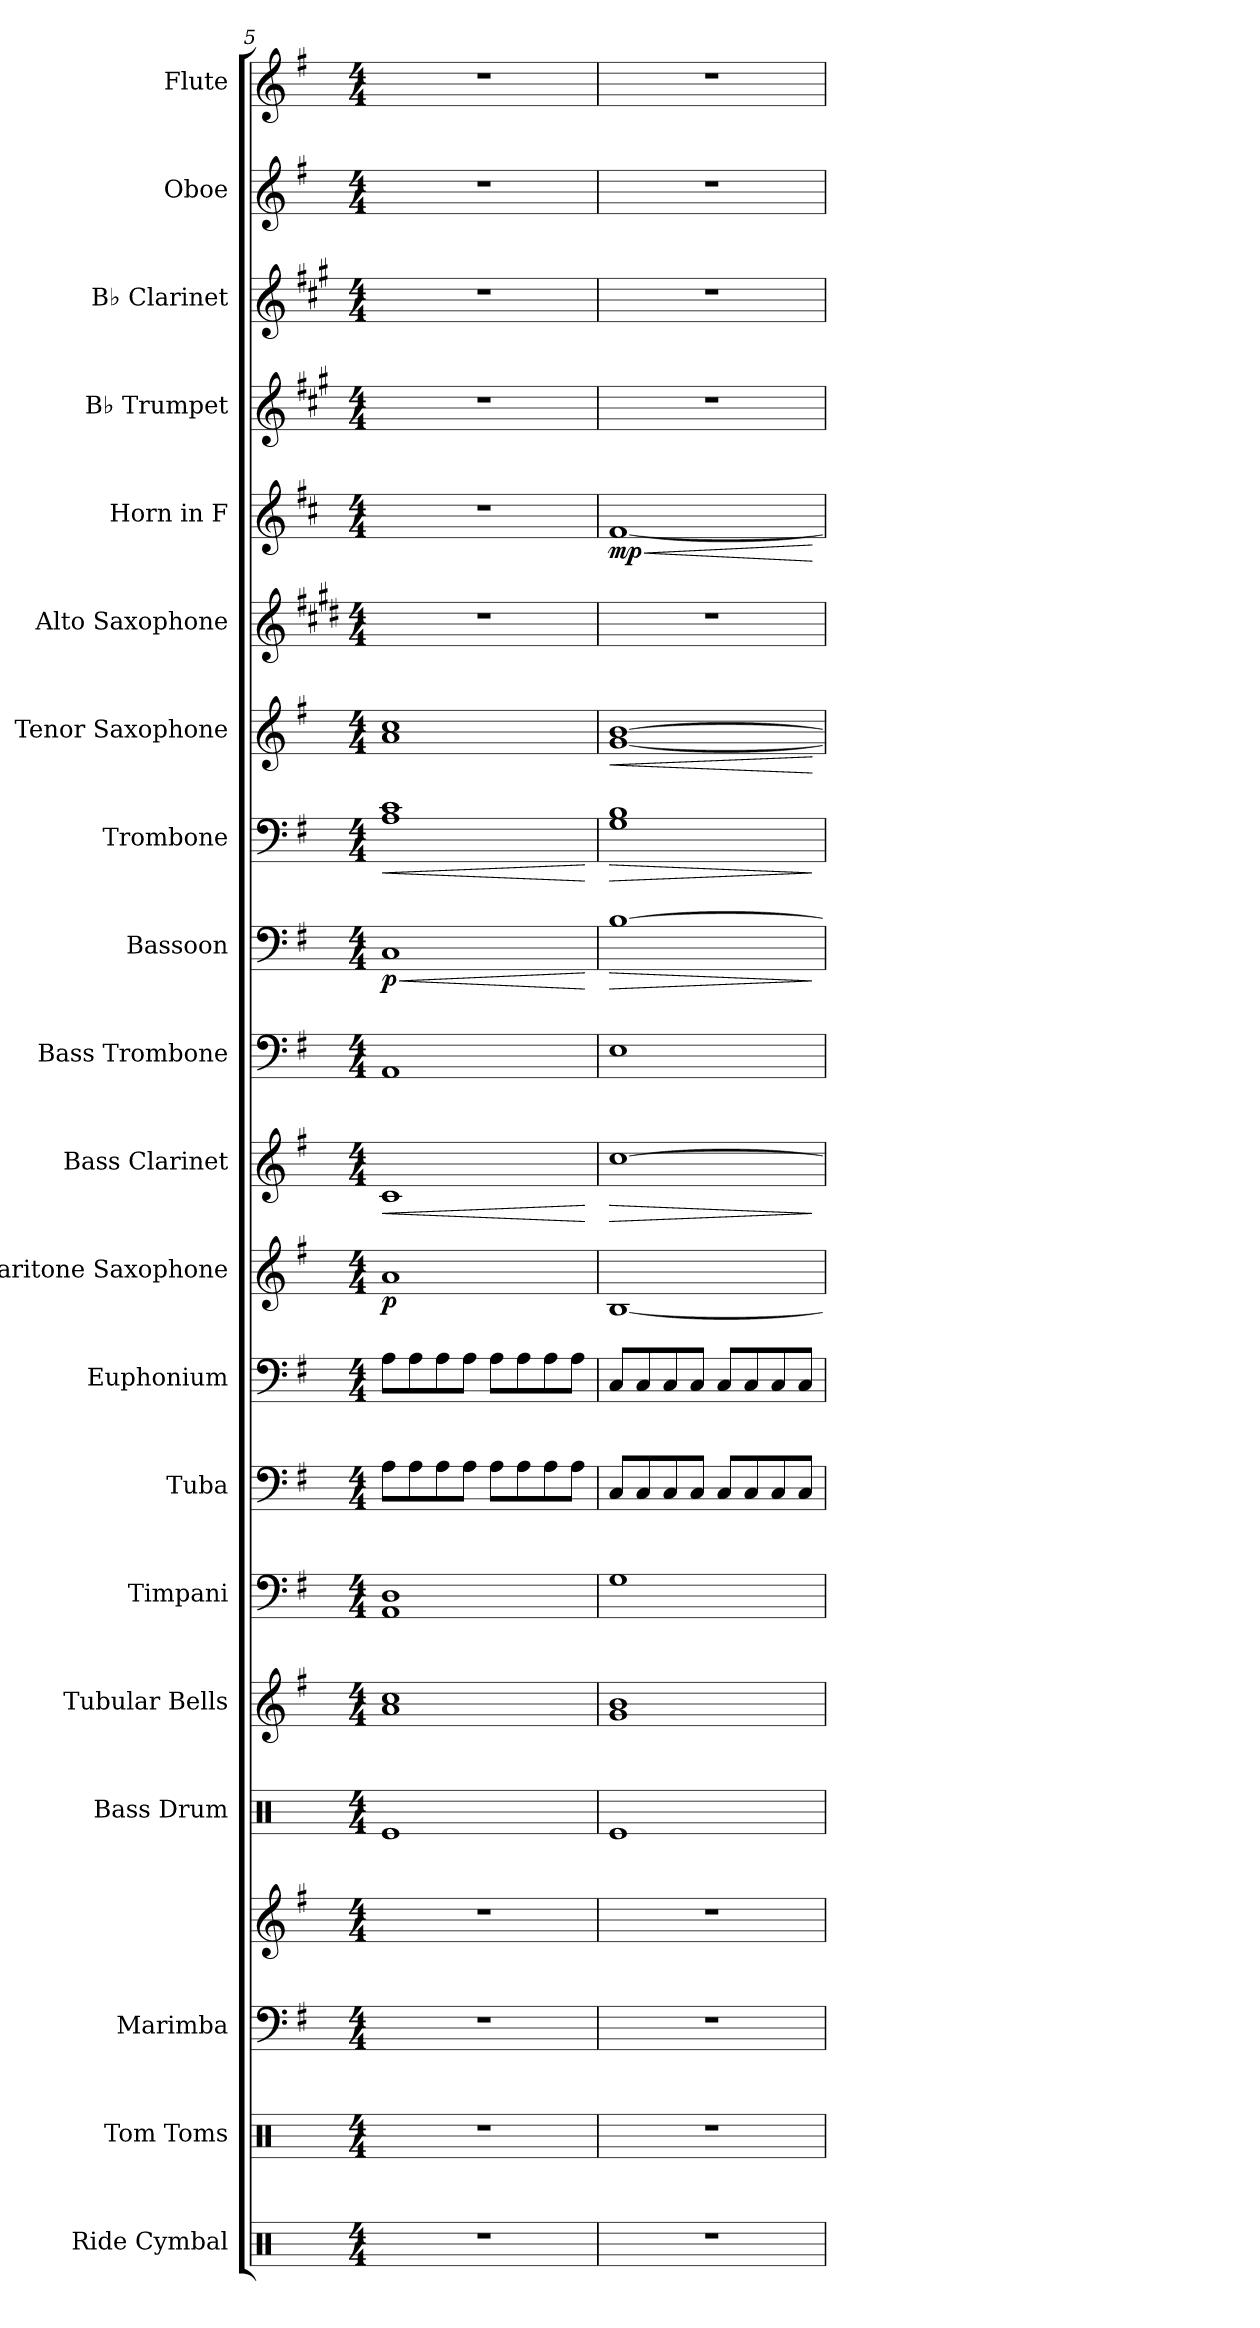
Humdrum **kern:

**kern	**kern	**kern	**kern	**kern	**kern	**kern	**kern	**kern	**kern	**dynam	**kern	**dynam	**kern	**kern	**dynam	**kern	**dynam	**kern	**dynam	**kern	**kern	**dynam	**kern	**kern	**kern	**kern
*part20	*part19	*part18	*part18	*part17	*part16	*part15	*part14	*part13	*part12	*part12	*part11	*part11	*part10	*part9	*part9	*part8	*part8	*part7	*part7	*part6	*part5	*part5	*part4	*part3	*part2	*part1
*staff21	*staff20	*staff19	*staff18	*staff17	*staff16	*staff15	*staff14	*staff13	*staff12	*staff12	*staff11	*staff11	*staff10	*staff9	*staff9	*staff8	*staff8	*staff7	*staff7	*staff6	*staff5	*staff5	*staff4	*staff3	*staff2	*staff1
*I"Ride Cymbal	*I"Tom Toms	*I"Marimba	*	*I"Bass Drum	*I"Tubular Bells	*I"Timpani	*I"Tuba	*I"Euphonium	*I"Baritone Saxophone	*	*I"Bass Clarinet	*	*I"Bass Trombone	*I"Bassoon	*	*I"Trombone	*	*I"Tenor Saxophone	*	*I"Alto Saxophone	*I"Horn in F	*	*I"B♭ Trumpet	*I"B♭ Clarinet	*I"Oboe	*I"Flute
*I'R. Cym.	*I'Toms	*I'Mrm.	*	*I'B. Dr.	*I'Tu. Be.	*I'Timp.	*I'Tba.	*I'Euph.	*I'Bar. Sax.	*	*I'B. Cl.	*	*I'B. Trb.	*I'Bsn.	*	*I'Trb.	*	*I'T. Sax.	*	*I'A. Sax.	*	*	*I'B♭ Tpt.	*I'B♭ Cl.	*I'Ob.	*I'Fl.
*clefX	*clefX	*clefF4	*clefG2	*clefX	*clefG2	*clefF4	*clefF4	*clefF4	*clefG2	*	*clefG2	*	*clefF4	*clefF4	*	*clefF4	*	*clefG2	*	*clefG2	*clefG2	*	*clefG2	*clefG2	*clefG2	*clefG2
*	*	*	*	*	*	*	*	*	*ITrd12c21	*	*ITrd8c14	*	*	*	*	*	*	*ITrd8c14	*	*ITrd5c9	*ITrd4c7	*	*ITrd1c2	*ITrd1c2	*	*
*k[]	*k[]	*k[f#]	*k[f#]	*k[]	*k[f#]	*k[f#]	*k[f#]	*k[f#]	*k[f#]	*	*k[f#]	*	*k[f#]	*k[f#]	*	*k[f#]	*	*k[f#]	*	*k[f#]	*k[f#]	*	*k[f#]	*k[f#]	*k[f#]	*k[f#]
*M4/4	*M4/4	*M4/4	*M4/4	*M4/4	*M4/4	*M4/4	*M4/4	*M4/4	*M4/4	*	*M4/4	*	*M4/4	*M4/4	*	*M4/4	*	*M4/4	*	*M4/4	*M4/4	*	*M4/4	*M4/4	*M4/4	*M4/4
=5	=5	=5	=5	=5	=5	=5	=5	=5	=5	=5	=5	=5	=5	=5	=5	=5	=5	=5	=5	=5	=5	=5	=5	=5	=5	=5
!	!	!	!	!	!	!	!	!	!	!LO:DY:b	!	!LO:HP:b	!	!	!LO:HP:b	!	!LO:HP:b	!	!	!	!	!	!	!	!	!
!	!	!	!	!	!	!	!	!	!	!	!	!	!	!	!LO:DY:n=1:b	!	!	!	!	!	!	!	!	!	!	!
1r	1r	1r	1r	1Re	1a 1cc	1AA 1D	8A\L	8A\L	1A	p	1C	<	1AA	1C	< p	1A 1c	<	1A 1c	.	1r	1r	.	1r	1r	1r	1r
.	.	.	.	.	.	.	8A\	8A\	.	.	.	.	.	.	.	.	.	.	.	.	.	.	.	.	.	.
.	.	.	.	.	.	.	8A\	8A\	.	.	.	.	.	.	.	.	.	.	.	.	.	.	.	.	.	.
.	.	.	.	.	.	.	8A\J	8A\J	.	.	.	.	.	.	.	.	.	.	.	.	.	.	.	.	.	.
.	.	.	.	.	.	.	8A\L	8A\L	.	.	.	.	.	.	.	.	.	.	.	.	.	.	.	.	.	.
.	.	.	.	.	.	.	8A\	8A\	.	.	.	.	.	.	.	.	.	.	.	.	.	.	.	.	.	.
.	.	.	.	.	.	.	8A\	8A\	.	.	.	.	.	.	.	.	.	.	.	.	.	.	.	.	.	.
.	.	.	.	.	.	.	8A\J	8A\J	.	.	.	.	.	.	.	.	.	.	.	.	.	.	.	.	.	.
.	.	.	.	.	.	.	.	.	.	.	.	[	.	.	[	.	[	.	.	.	.	.	.	.	.	.
=6	=6	=6	=6	=6	=6	=6	=6	=6	=6	=6	=6	=6	=6	=6	=6	=6	=6	=6	=6	=6	=6	=6	=6	=6	=6	=6
!	!	!	!	!	!	!	!	!	!	!	!	!LO:HP:b	!	!	!LO:HP:b	!	!LO:HP:b	!	!LO:HP:b	!	!	!LO:HP:b	!	!	!	!
!	!	!	!	!	!	!	!	!	!	!	!	!	!	!	!	!	!	!	!	!	!	!LO:DY:n=1:b	!	!	!	!
1r	1r	1r	1r	1Re	1g 1b	1G	8C/L	8C/L	[1BB	.	[1c	>	1E	[1B	>	1G 1B	>	[1G [1B	<	1r	[1B	< mp	1r	1r	1r	1r
.	.	.	.	.	.	.	8C/	8C/	.	.	.	.	.	.	.	.	.	.	.	.	.	.	.	.	.	.
.	.	.	.	.	.	.	8C/	8C/	.	.	.	.	.	.	.	.	.	.	.	.	.	.	.	.	.	.
.	.	.	.	.	.	.	8C/J	8C/J	.	.	.	.	.	.	.	.	.	.	.	.	.	.	.	.	.	.
.	.	.	.	.	.	.	8C/L	8C/L	.	.	.	.	.	.	.	.	.	.	.	.	.	.	.	.	.	.
.	.	.	.	.	.	.	8C/	8C/	.	.	.	.	.	.	.	.	.	.	.	.	.	.	.	.	.	.
.	.	.	.	.	.	.	8C/	8C/	.	.	.	.	.	.	.	.	.	.	.	.	.	.	.	.	.	.
.	.	.	.	.	.	.	8C/J	8C/J	.	.	.	.	.	.	.	.	.	.	.	.	.	.	.	.	.	.
.	.	.	.	.	.	.	.	.	.	.	.	]	.	.	]	.	]	.	[	.	.	[	.	.	.	.
=	=	=	=	=	=	=	=	=	=	=	=	=	=	=	=	=	=	=	=	=	=	=	=	=	=	=
*-	*-	*-	*-	*-	*-	*-	*-	*-	*-	*-	*-	*-	*-	*-	*-	*-	*-	*-	*-	*-	*-	*-	*-	*-	*-	*-
